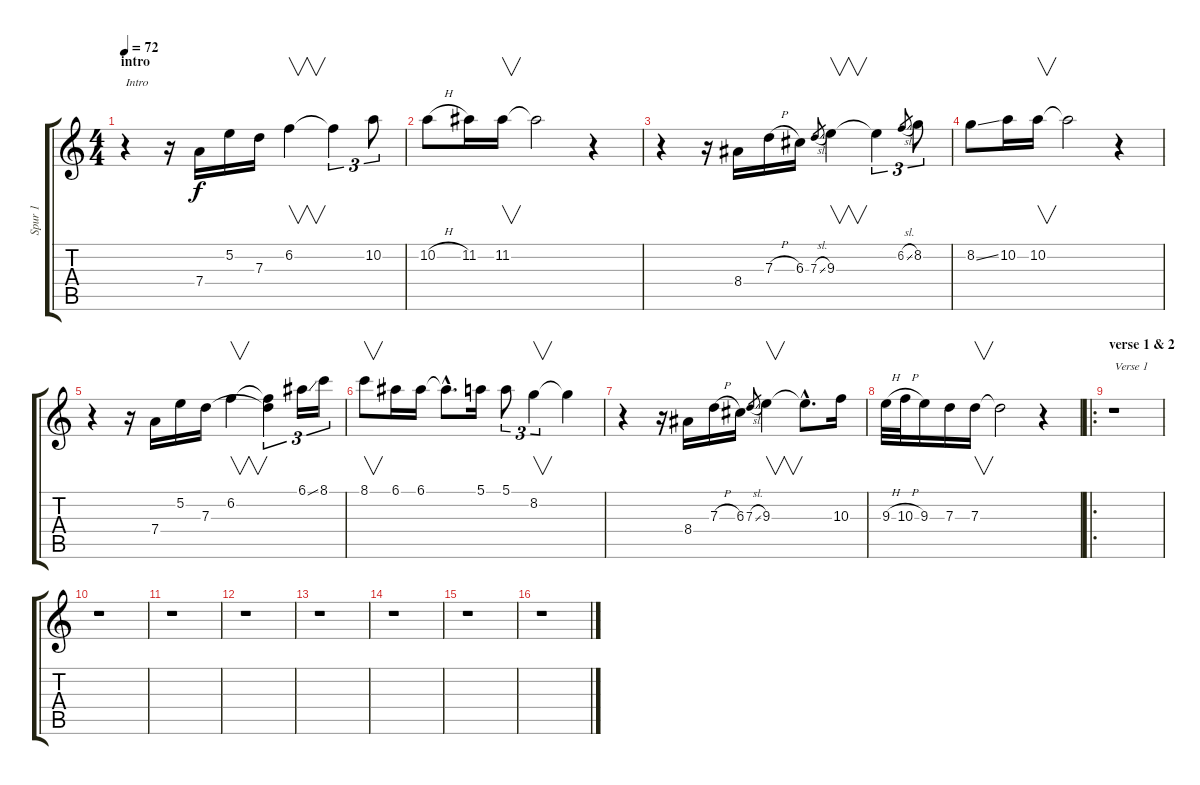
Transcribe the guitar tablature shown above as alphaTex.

\track ("Spur 1" "Spur 1") {instrument acousticguitarsteel}
\staff {score tabs}
\tuning (E4 B3 G3 D3 A2 E2) {hide}
\ts (4 4)
\section ("" "intro")
\tempo 72
\clef g2
\ks c
r.4{txt "Intro" dy f instrument acousticguitarsteel} r.16 7.4.16 5.2.16 7.3.16 6.2.4{v} 6.2{t}.4{tu (3 2)} 10.2.8{tu (3 2)} |
10.2{h}.8 11.2.16 11.2.16{v} 11.2{t}.2 r.4 |
r.4 r.16 8.4.16 7.3{h}.16 6.3.16 7.3{sl}.8{gr} 9.3.4{v} 9.3{t}.4{tu (3 2)} 6.2{sl}.8{gr} 8.2.8{tu (3 2)} |
8.2{ss}.8 10.2.16 10.2.16{v} 10.2{t}.2 r.4 |
r.4 r.16 7.4.16 5.2.16 7.3.16 6.2.4{v} (6.2{t} 7.3{t}).4{tu (3 2)} 6.1{ss}.16{tu (3 2)} 8.1.16{tu (3 2)} |
8.1.8{v} 6.1.16 6.1.16 6.1{hac t}.8{d} 5.1.16 5.1.8{tu (3 2)} 8.2.4{v tu (3 2)} 8.2{t}.4 |
r.4 r.16 8.4.16 7.3{h}.16 6.3.16 7.3{sl}.8{gr} 9.3.4{v} 9.3{hac t}.8{d} 10.3.16 |
9.3{h}.32 10.3{h}.32 9.3.16 7.3.16 7.3.16{v} 7.3{t}.2 r.4 |
\ro
\section ("" "verse 1 & 2")
r.1{txt "Verse 1"} |
r.1 |
r.1 |
r.1 |
r.1 |
r.1 |
r.1 |
r.1
